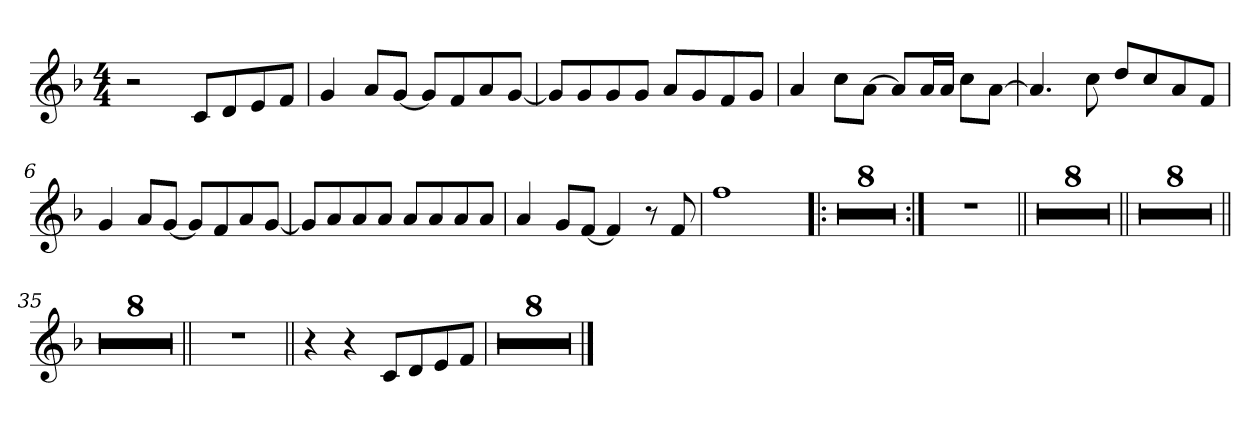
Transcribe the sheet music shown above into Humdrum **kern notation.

**kern
*part1
*staff1
!!LO:PB:g=z
*clefG2
*k[b-]
*F:
*M4/4
*MM111
=1
2r
8ci/L
8di/
8ei/
8fi/J
=2
4gi/
8ai/L
[<8gi/J
8gi/L]
8fi/
8ai/
[<8gi/J
=3
8gi/L]
8gi/
8gi/
8gi/J
8ai/L
8gi/
8fi/
8gi/J
=4
4ai/
8cci\L
[>8ai\J
8ai/L]
16ai/L
16ai/JJ
8cci\L
[>8ai\J
!!LO:LB:g=z
=5
4.ai/]
8cci\
8ddi/L
8cci/
8ai/
8fi/J
=6
4gi/
8ai/L
[<8gi/J
8gi/L]
8fi/
8ai/
[<8gi/J
=7
8gi/L]
8ai/
8ai/
8ai/J
8ai/L
8ai/
8ai/
8ai/J
=8
4ai/
8gi/L
[<8fi/J
4fi/]
8r
8fi/
=9
1ffi
!!LO:LB:g=z
=10!|:
1r
=11
1r
=12
1r
=13
1r
=14
1r
=15
1r
=16
1r
=17
1r
=18:|!
1r
!!LO:LB:g=z
=19||
1r
=20
1r
=21
1r
=22
1r
=23
1r
=24
1r
=25
1r
=26
1r
=27||
1r
=28
1r
!!LO:LB:g=z
=29
1r
=30
1r
=31
1r
=32
1r
=33
1r
=34
1r
=35||
1r
=36
1r
=37
1r
=38
1r
!!LO:LB:g=z
=39
1r
=40
1r
=41
1r
=42
1r
=43||
1r
=44||
4r
4r
8ci/L
8di/
8ei/
8fi/J
!!LO:LB:g=z
=45
1r
=46
1r
=47
1r
=48
1r
=49
1r
=50
1r
=51
1r
=52
1r
==
*-
